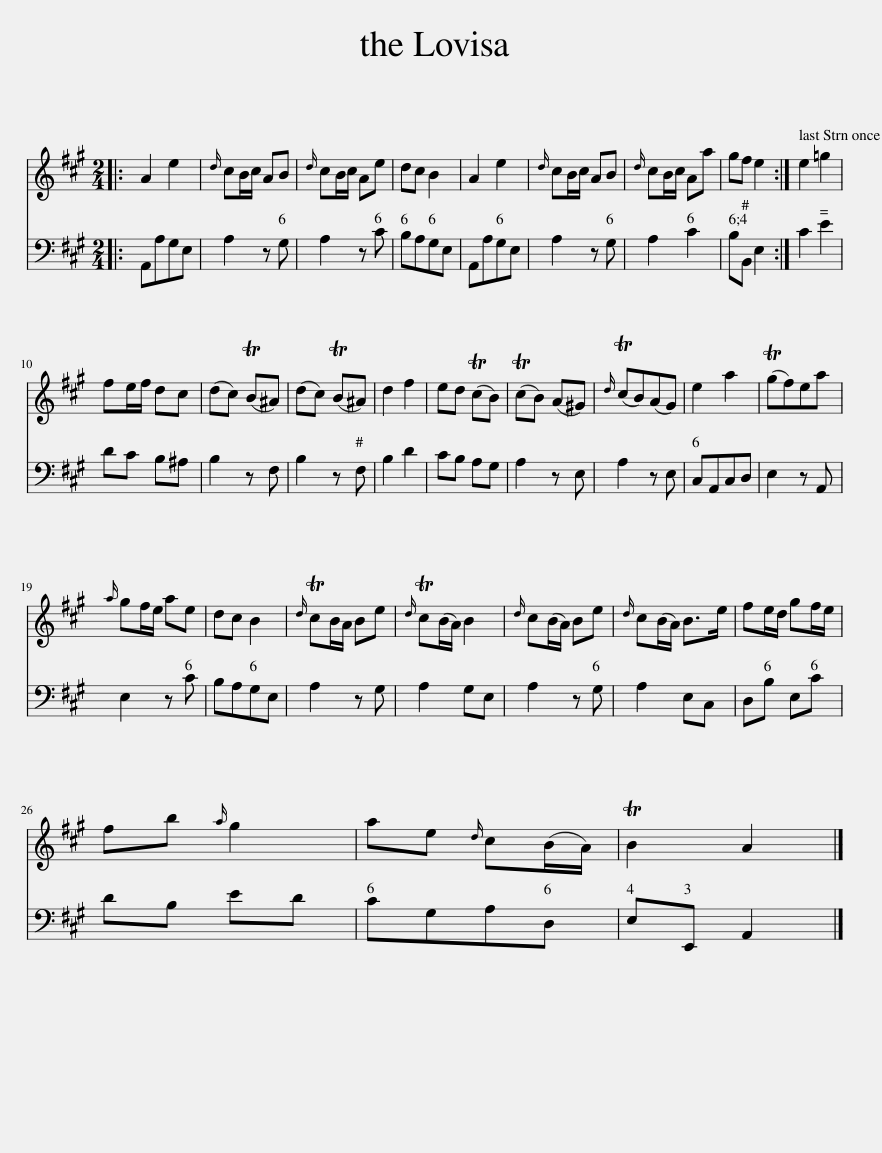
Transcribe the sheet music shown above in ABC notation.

X:1
%%score 1 2
L:1/8
M:2/4
I:linebreak $
K:A
V:1 treble
V:2 bass
V:1
|: A2 e2 |{d} cB/c/ AB |{d} cB/c/ Ae | dc B2 | A2 e2 | %5
{d} cB/c/ AB |{d} cB/c/ Aa | gf e2 :| e2 =g2 |$ fe/f/ dc | %10
 (dc) (TB^A) | (dc) (TB^A) | d2 f2 | ed (TcB) | (TcB) (A^G) | %15
{d} (TcB)(AG) | e2 a2 | (Tgf)ea |${a} gf/e/ ae | dc B2 | %20
{d} TcB/A/ Be |{d} Tc(B/A/) B2 |{d} c(B/A/) Be |{d} c(B/A/) B>e | fe/d/ gf/e/ |$ %25
 fb{a} g2 | ae{d} c(B/A/) | TB2 A2 |] %28
V:2
|: A,,A,G,E, | A,2 z G, | A,2 z C | B,A,G,E, | A,,A,G,E, | %5
 A,2 z G, | A,2 C2 | B,B,, E,2 :| C2 E2 |$ DC B,^A, | %10
 B,2 z F, | B,2 z F, | B,2 D2 | CB, A,G, | A,2 z E, | %15
 A,2 z E, | C,A,,C,D, | E,2 z A,, |$ E,2 z C | B,A,G,E, | %20
 A,2 z G, | A,2 G,E, | A,2 z G, | A,2 E,C, | D,B, E,C |$ %25
 DB, ED | CG,A,D, | E,E,, A,,2 |] %28
